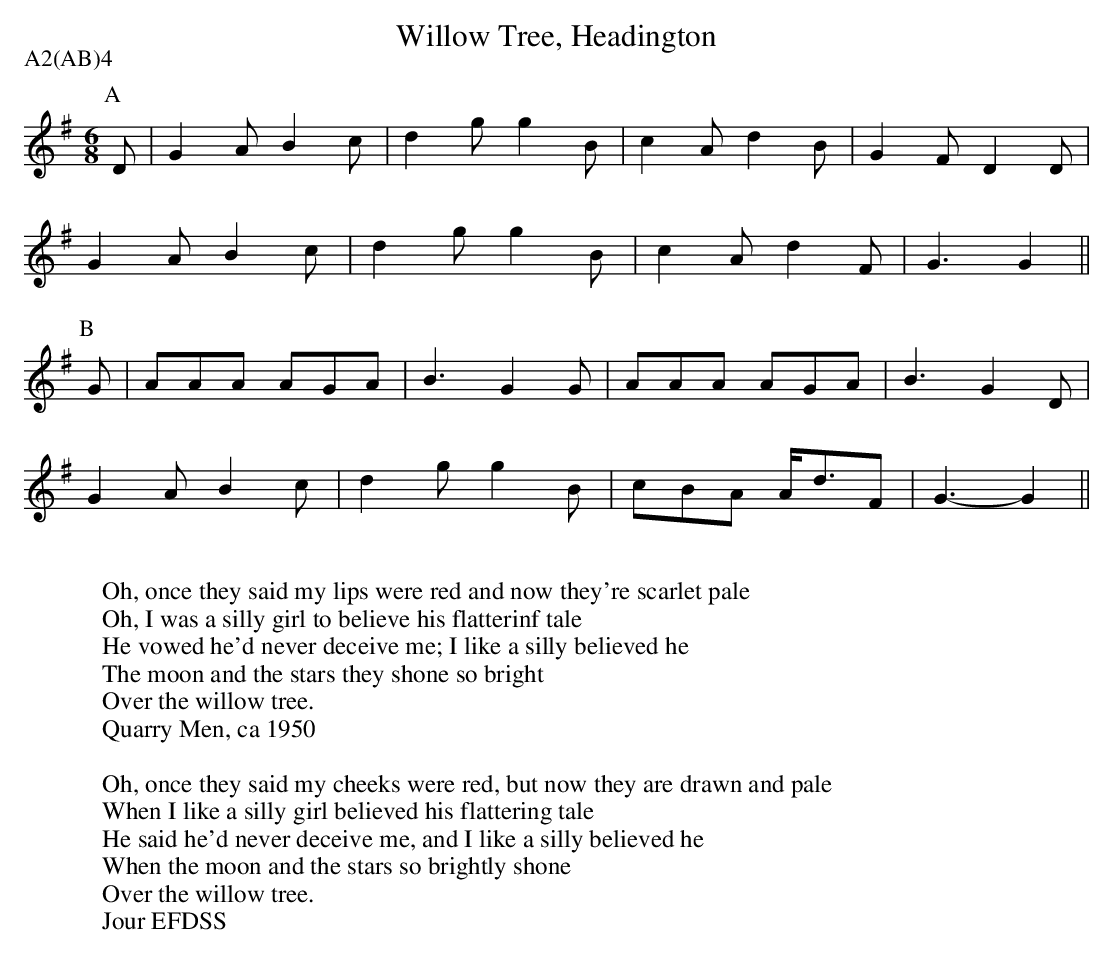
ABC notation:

X:1
T:Willow Tree, Headington
M:6/8
L:1/8
P:A2(AB)4
K:G
P:A
D|G2A B2c|d2g g2B|c2A d2B |G2F D2D|
G2A B2c|d2g g2B|c2A d2F |G3  G2 ||
P:B
G|AAA AGA|B3  G2G|AAA AGA |B3  G2D|
G2A B2c|d2g g2B|cBA A<dF|G3- G2 ||
W:
W: Oh, once they said my lips were red and now they're scarlet pale
W: Oh, I was a silly girl to believe his flatterinf tale
W: He vowed he'd never deceive me; I like a silly believed he
W: The moon and the stars they shone so bright
W: Over the willow tree.
W:                                              Quarry Men, ca 1950
W:
W: Oh, once they said my cheeks were red, but now they are drawn and pale
W: When I like a silly girl believed his flattering tale
W: He said he'd never deceive me, and I like a silly believed he
W: When the moon and the stars so brightly shone
W: Over the willow tree.
W:                                              Jour EFDSS
